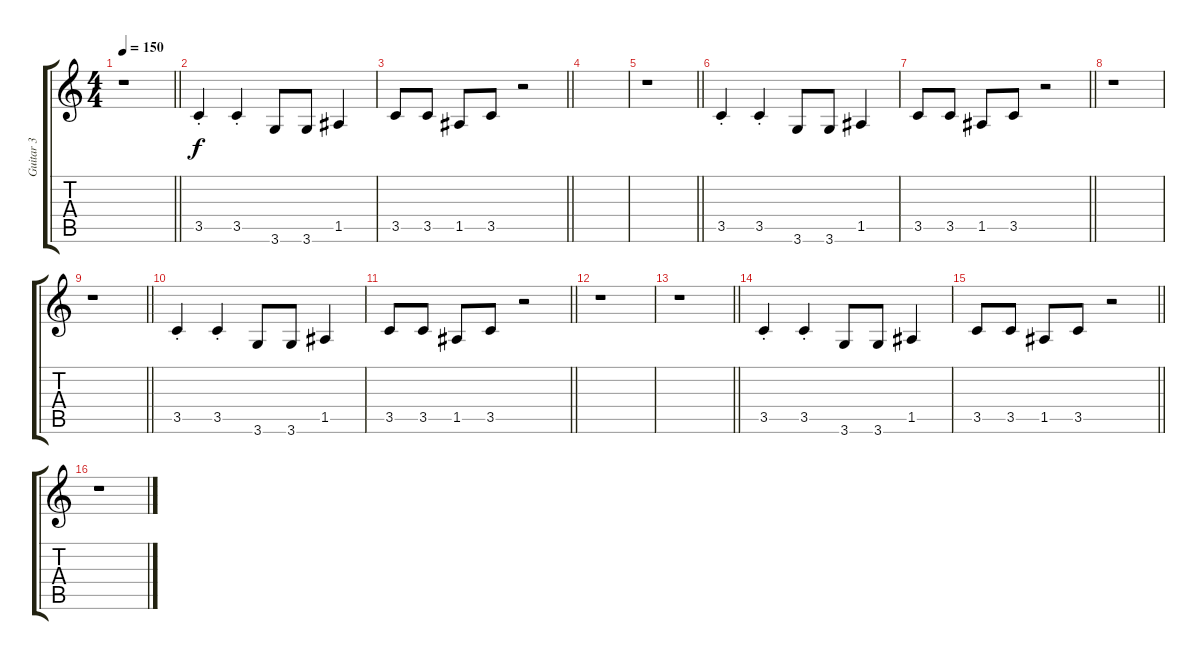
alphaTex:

\track ("Guitar 3" "Guitar 3") {instrument distortionguitar}
\staff {score tabs}
\tuning (E4 B3 G3 D3 A2 E2) {hide}
\ts (4 4)
\tempo 150
\clef g2
\barLineRight lightlight
\ks c
r.1{dy f} |
3.5{st}.4 3.5{st}.4 3.6.8 3.6.8 1.5.4 |
\barLineRight lightlight
3.5.8 3.5.8 1.5.8 3.5.8 r.2 |
|
\barLineRight lightlight
r.1 |
3.5{st}.4 3.5{st}.4 3.6.8 3.6.8 1.5.4 |
\barLineRight lightlight
3.5.8 3.5.8 1.5.8 3.5.8 r.2 |
r.1 |
\barLineRight lightlight
r.1 |
3.5{st}.4 3.5{st}.4 3.6.8 3.6.8 1.5.4 |
\barLineRight lightlight
3.5.8 3.5.8 1.5.8 3.5.8 r.2 |
r.1 |
\barLineRight lightlight
r.1 |
3.5{st}.4 3.5{st}.4 3.6.8 3.6.8 1.5.4 |
\barLineRight lightlight
3.5.8 3.5.8 1.5.8 3.5.8 r.2 |
r.1
